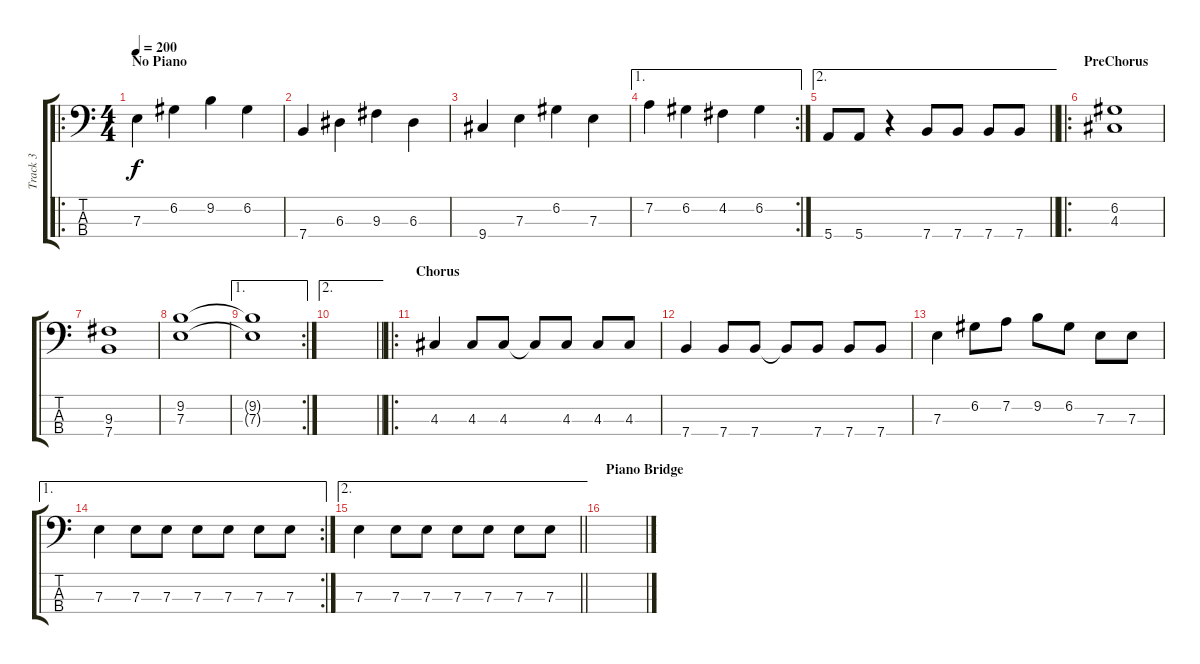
\track ("Track 3" "Track 3") {instrument electricbassfinger}
\staff {score tabs}
\tuning (G2 D2 A1 E1) {hide}
\ro
\ts (4 4)
\section ("" "No Piano")
\tempo 200
\clef f4
\ks c
7.3.4{dy f} 6.2.4 9.2.4 6.2.4 |
7.4.4 6.3.4 9.3.4 6.3.4 |
9.4.4 7.3.4 6.2.4 7.3.4 |
\ae 1
\rc 2
7.2.4 6.2.4 4.2.4 6.2.4 |
\ae 2
\barLineRight lightlight
5.4.8 5.4.8 r.4 7.4.8 7.4.8 7.4.8 7.4.8 |
\ro
\section ("" "PreChorus")
(6.2 4.3).1 |
(9.3 7.4).1 |
(9.2 7.3).1 |
\ae 1
\rc 2
(9.2{t} 7.3{t}).1 |
\ae 2
\barLineRight lightlight
|
\ro
\section ("" "Chorus")
4.3.4 4.3.8 4.3.8 4.3{t}.8 4.3.8 4.3.8 4.3.8 |
7.4.4 7.4.8 7.4.8 7.4{t}.8 7.4.8 7.4.8 7.4.8 |
7.3.4 6.2.8 7.2.8 9.2.8 6.2.8 7.3.8 7.3.8 |
\ae 1
\rc 2
7.3.4 7.3.8 7.3.8 7.3.8 7.3.8 7.3.8 7.3.8 |
\ae 2
\barLineRight lightlight
7.3.4 7.3.8 7.3.8 7.3.8 7.3.8 7.3.8 7.3.8 |
\section ("" "Piano Bridge")
